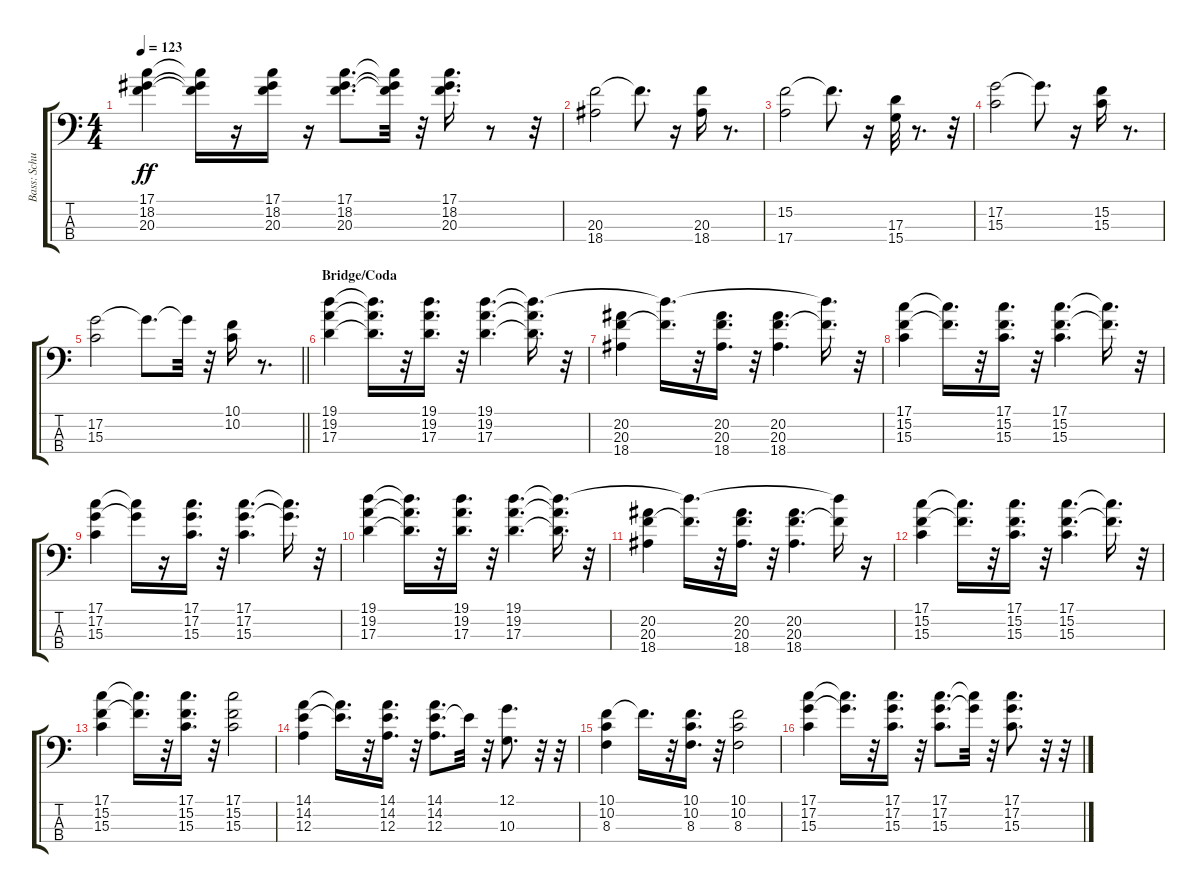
\track ("Bass: Schuyler Deale" "Bass: Schu") {instrument electricbasspick}
\staff {score tabs}
\tuning (G2 D2 A1 E1) {hide}
\ts (4 4)
\tempo 123
\clef f4
\ks c
(17.1 18.2 20.3).4{dy ff} (17.1{t} 18.2{t} 20.3{t}).16 r.16 (17.1 18.2 20.3).16 r.16 (17.1 18.2 20.3).8{d} (17.1{t} 18.2{t} 20.3{t}).32 r.32 (17.1 18.2 20.3).16{d} r.8 r.32 |
(20.3 18.4).2 20.3{t}.8{d} r.16 (20.3 18.4).16 r.8{d} |
(15.2 17.4).2 15.2{t}.8{d} r.16 (17.3 15.4).32 r.8{d} r.32 |
(17.2 15.3).2 17.2{t}.8{d} r.16 (15.2 15.3).16 r.8{d} |
\barLineRight lightlight
(17.2 15.3).2 17.2{t}.8{d} 17.2{t}.32 r.32 (10.1 10.2).16 r.8{d} |
\section ("" "Bridge/Coda")
(19.1 19.2 17.3).4 (19.1{t} 19.2{t} 17.3{t}).16{d} r.32 (19.1 19.2 17.3).16{d} r.32 (19.1 19.2 17.3).4{d} (19.1{t} 19.2{t} 17.3{t}).16{d} r.32 |
(20.2 20.3 18.4).4 (19.1{t} 20.3{t}).16{d} r.32 (20.2 20.3 18.4).16{d} r.32 (20.2 20.3 18.4).4{d} (19.1{t} 20.3{t}).16{d} r.32 |
(17.1 15.2 15.3).4 (17.1{t} 15.2{t}).16{d} r.32 (17.1 15.2 15.3).16{d} r.32 (17.1 15.2 15.3).4{d} (17.1{t} 15.2{t}).16{d} r.32 |
(17.1 17.2 15.3).4 (17.1{t} 17.2{t}).16 r.16 (17.1 17.2 15.3).16{d} r.32 (17.1 17.2 15.3).4{d} (17.1{t} 17.2{t}).16{d} r.32 |
(19.1 19.2 17.3).4 (19.1{t} 19.2{t} 17.3{t}).16{d} r.32 (19.1 19.2 17.3).16{d} r.32 (19.1 19.2 17.3).4{d} (19.1{t} 19.2{t} 17.3{t}).16{d} r.32 |
(20.2 20.3 18.4).4 (19.1{t} 20.3{t}).16{d} r.32 (20.2 20.3 18.4).16{d} r.32 (20.2 20.3 18.4).4{d} (19.1{t} 20.3{t}).16 r.16 |
(17.1 15.2 15.3).4 (17.1{t} 15.2{t}).16{d} r.32 (17.1 15.2 15.3).16{d} r.32 (17.1 15.2 15.3).4{d} (17.1{t} 15.2{t}).16{d} r.32 |
(17.1 15.2 15.3).4 (17.1{t} 15.2{t}).16{d} r.32 (17.1 15.2 15.3).16{d} r.32 (17.1 15.2 15.3).2 |
(14.1 14.2 12.3).4 (14.1{t} 14.2{t}).16{d} r.32 (14.1 14.2 12.3).16{d} r.32 (14.1 14.2 12.3).8{d} 14.2{t}.32 r.32 (12.1 10.3).8{d} r.32 r.32 |
(10.1 10.2 8.3).4 10.1{t}.16{d} r.32 (10.1 10.2 8.3).16{d} r.32 (10.1 10.2 8.3).2 |
(17.1 17.2 15.3).4 (17.1{t} 17.2{t}).16{d} r.32 (17.1 17.2 15.3).16{d} r.32 (17.1 17.2 15.3).8{d} (17.1{t} 17.2{t}).32 r.32 (17.1 17.2 15.3).8{d} r.32 r.32
